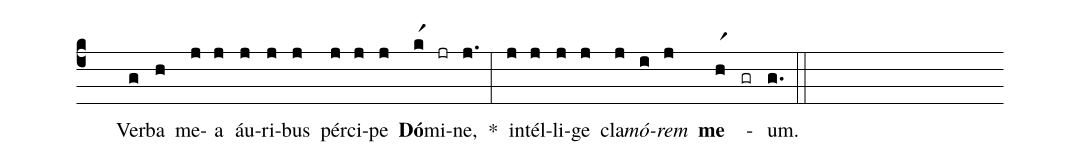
%%
(c4)
( )Ver(g)ba(h) me(j)a(j) áu(j)ri(j)bus(j) pér(j)ci(j)pe(j) <b>Dó</b>(kr1)mi(jr)ne,(j.) *(:)
in(j)tél(j)li(j)ge(j) cla(j)<i>mó</i>(i)<i>rem</i>(j) <b>me</b>(hr1) -(gr) um.(g.) (::)
